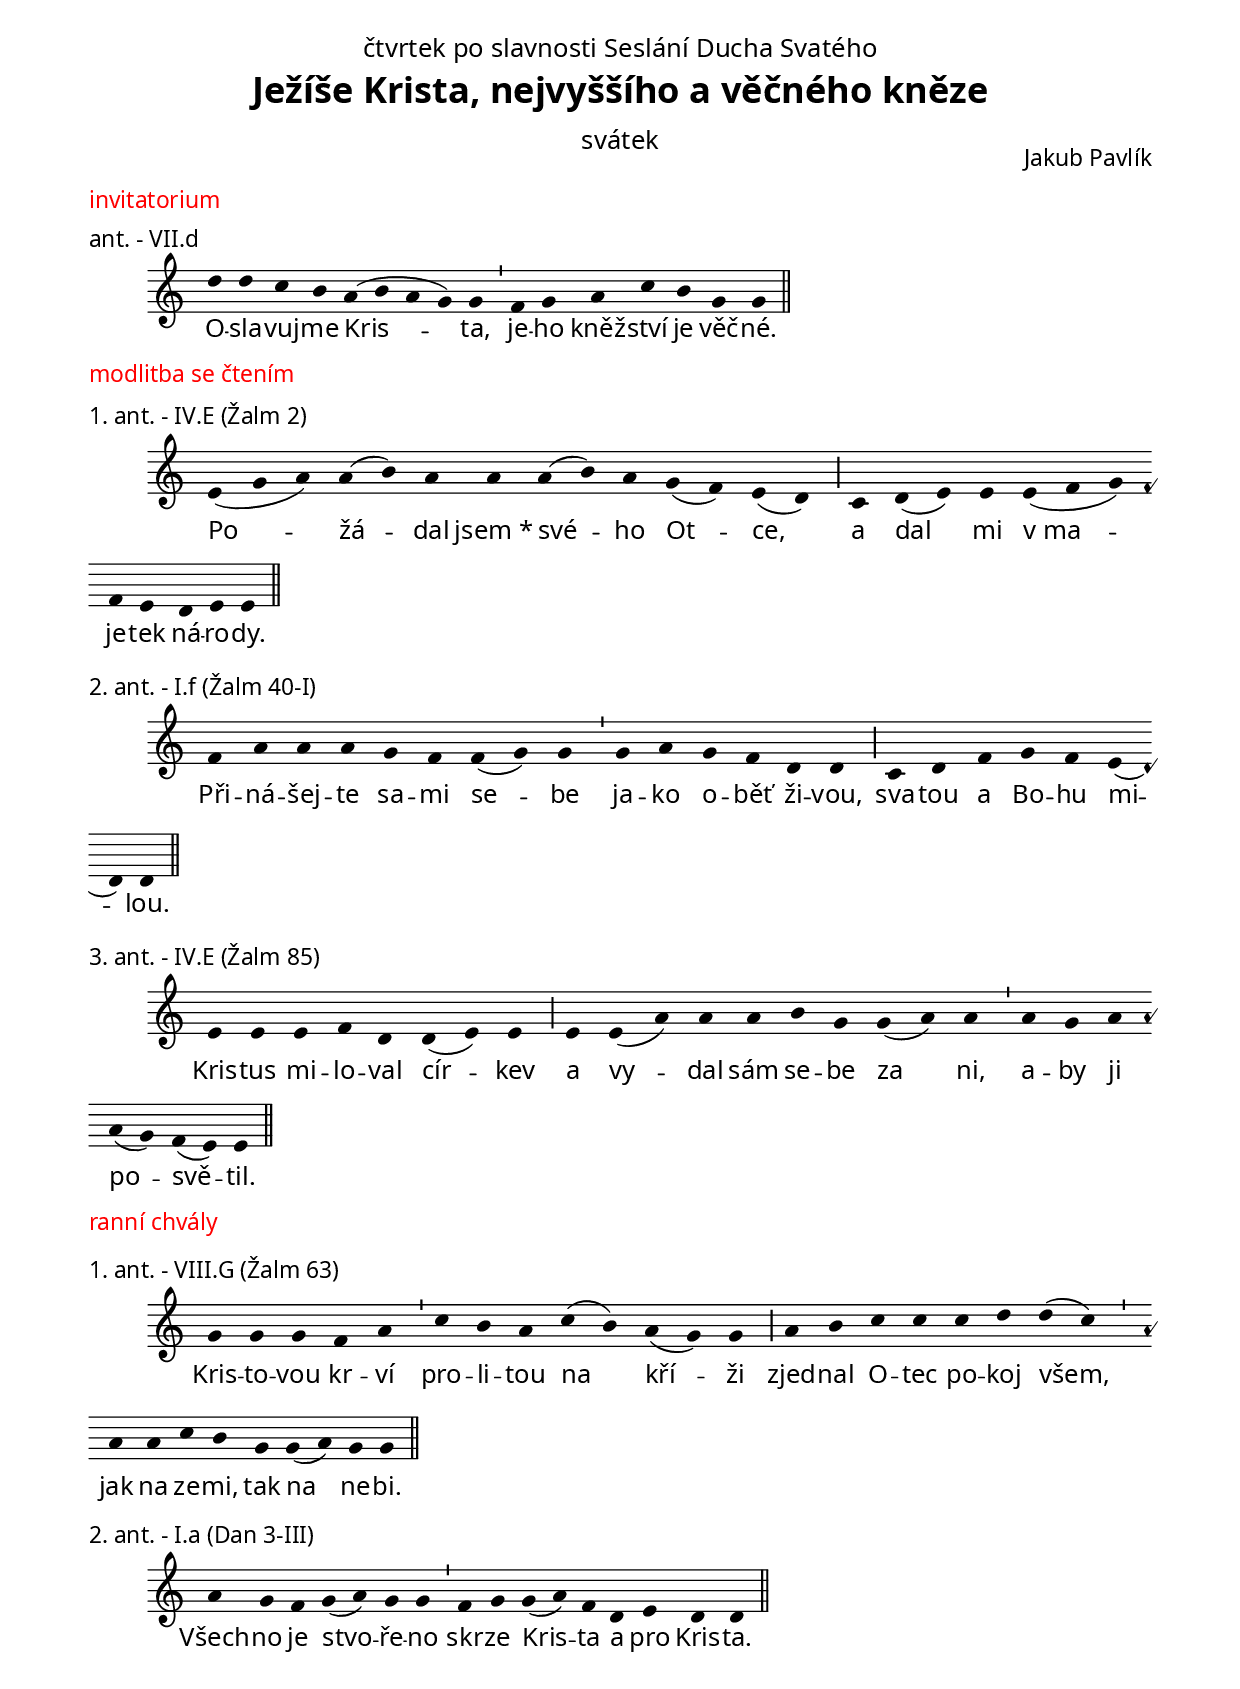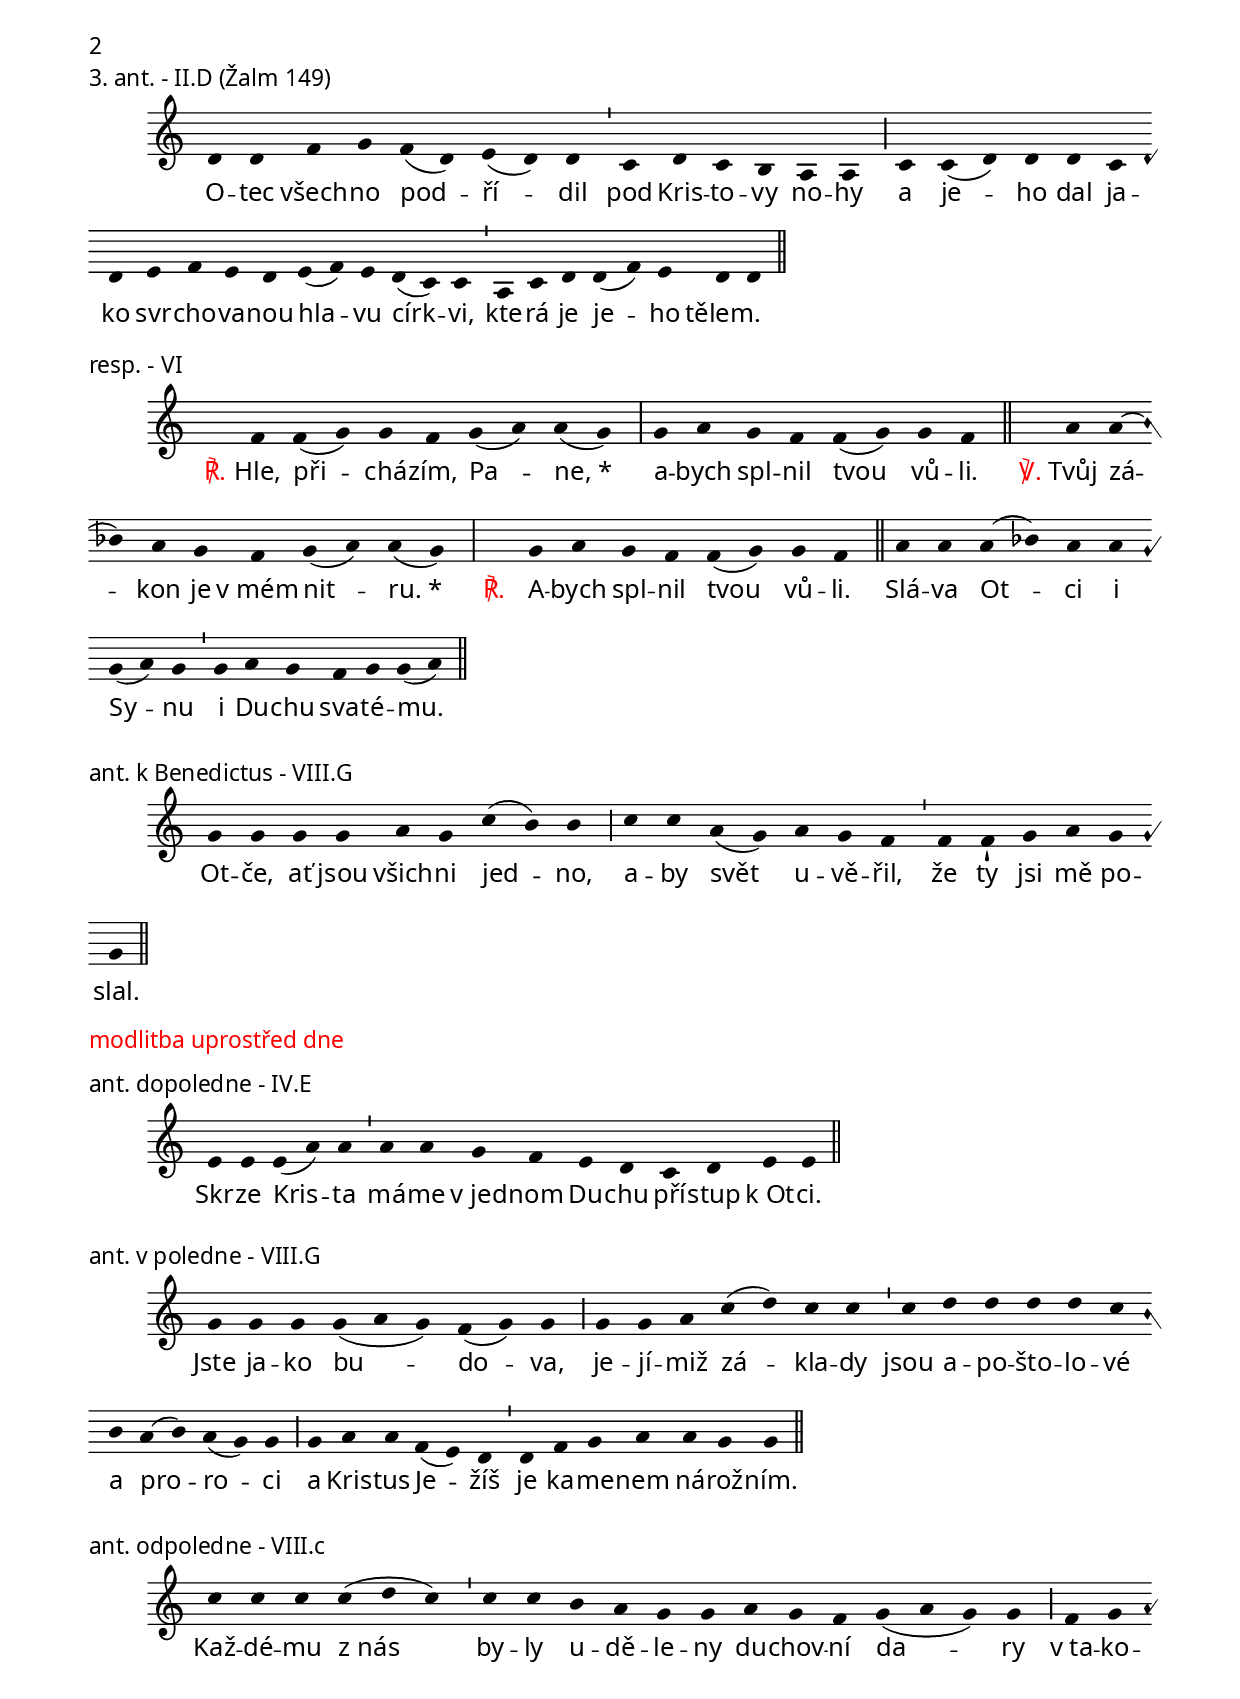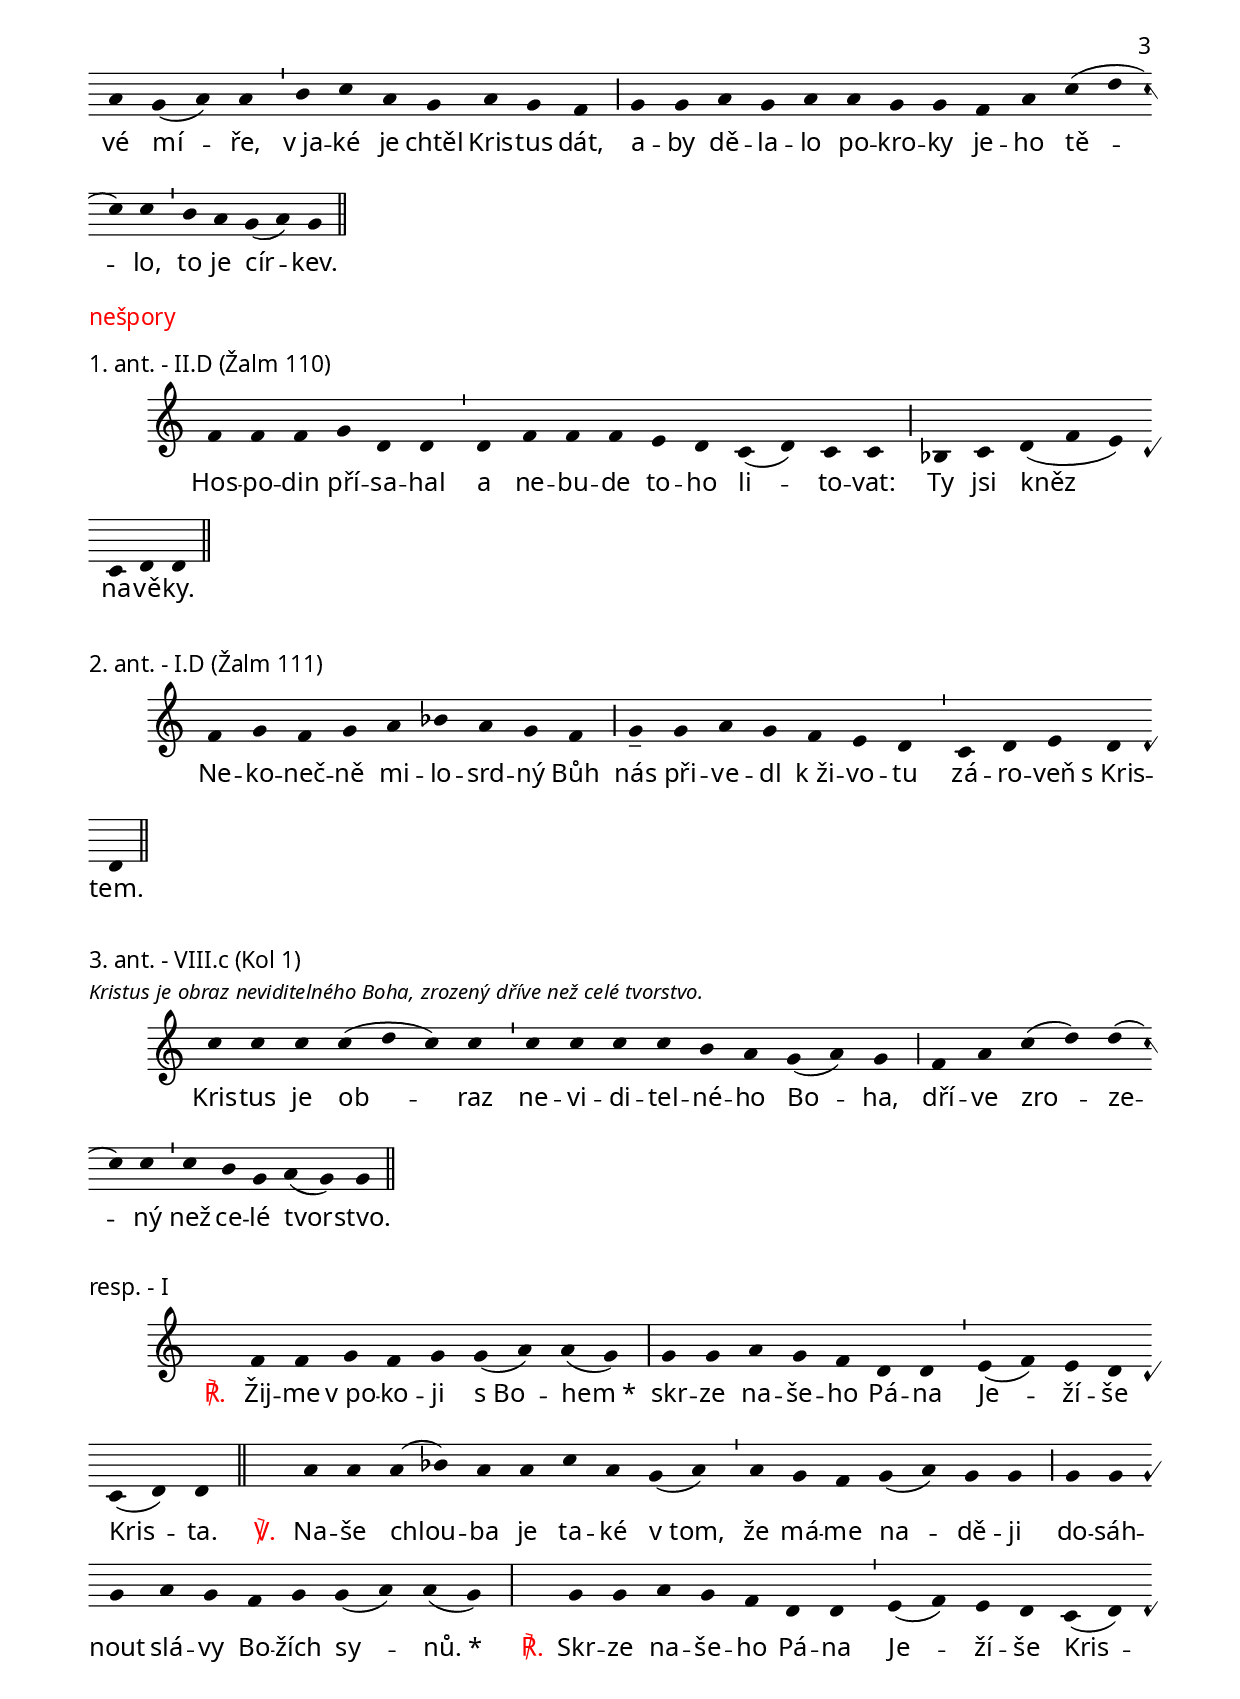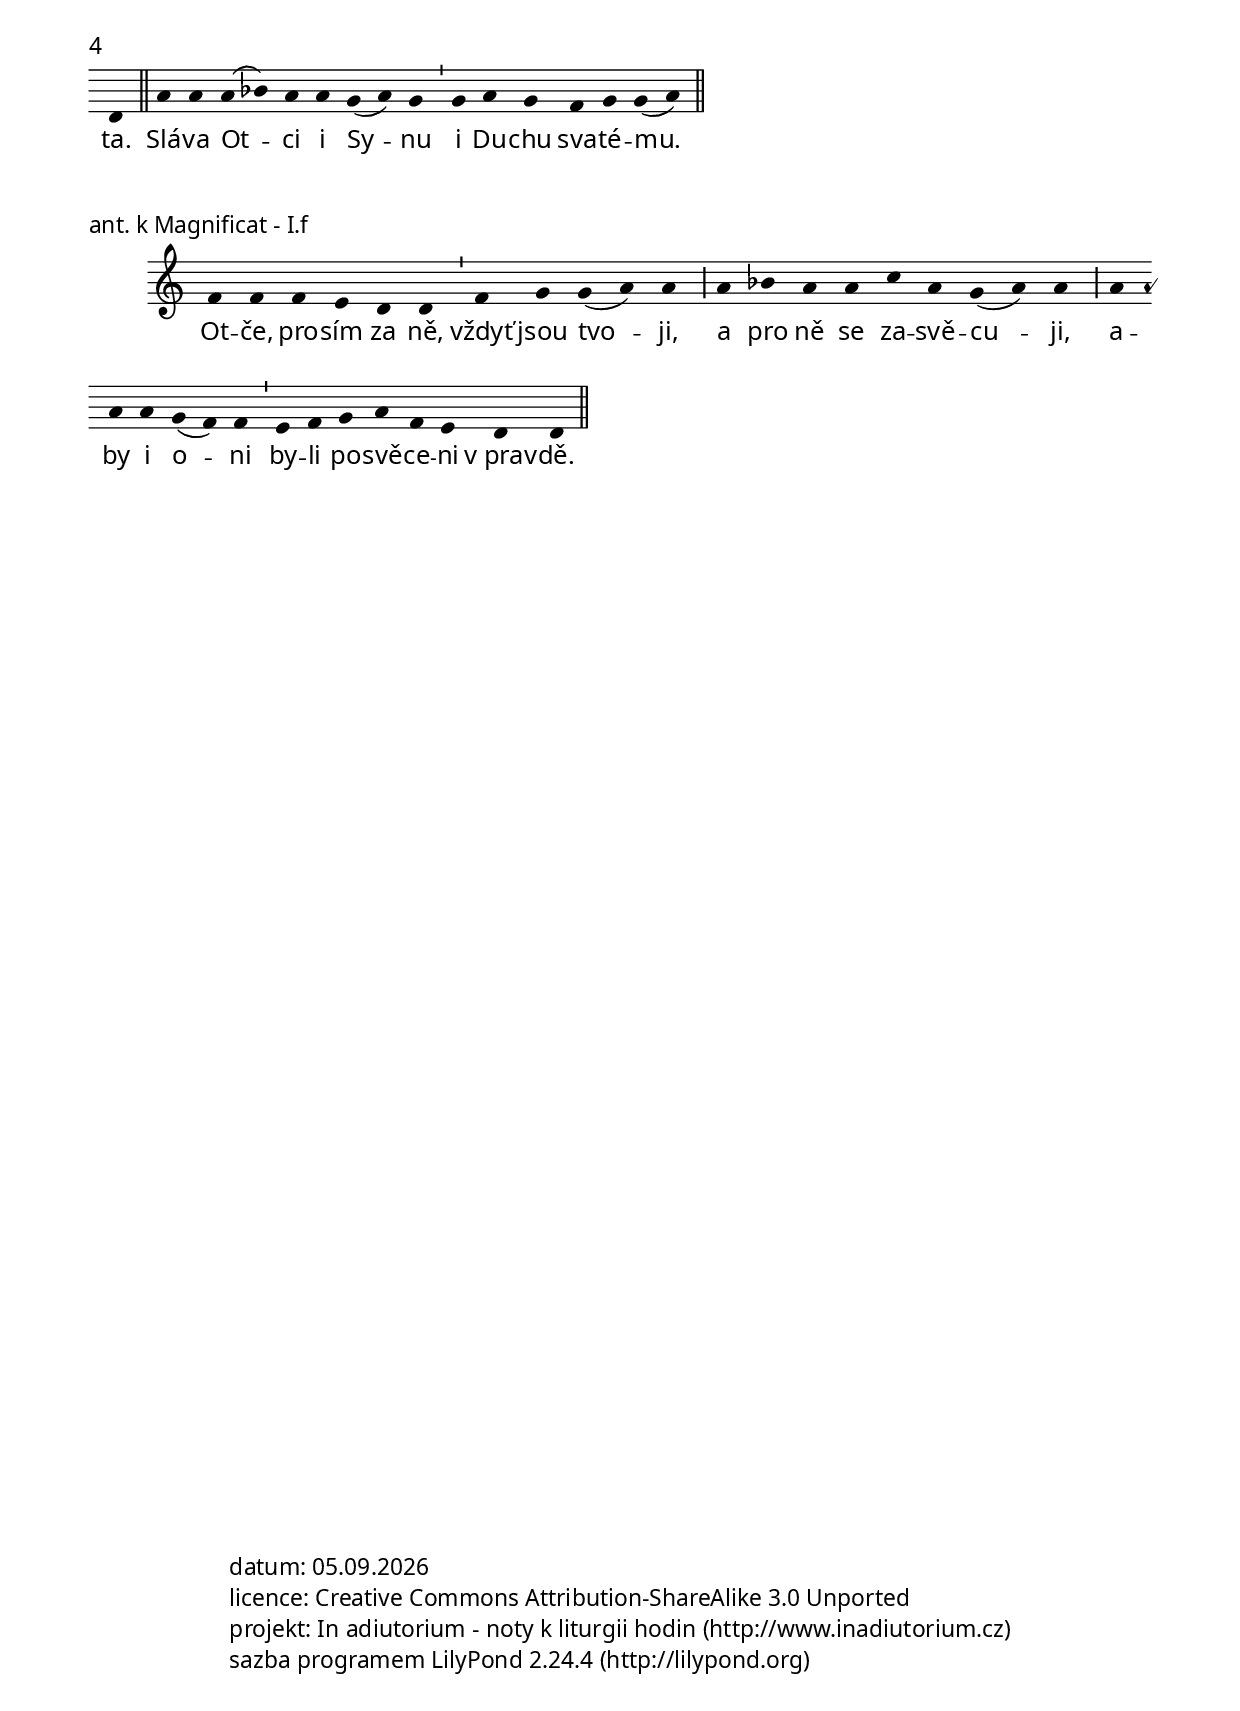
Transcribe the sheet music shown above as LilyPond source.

\version "2.19.16"

\include "spolecne.ly"
\include "dilyresponsorii.ly"

\header {
  title = \markup\titleSvatek
            "Ježíše Krista, nejvyššího a věčného kněze"
            "svátek"
            "čtvrtek po slavnosti Seslání Ducha Svatého"
  composer = "Jakub Pavlík"
}

\markup {\nadpisHodinka {"invitatorium"}}

\score {
  \relative c'' {
    \choralniRezim
    d4 d c b a( b a g) g \barMin
    f g a c b g g \barFinalis
  }
  \addlyrics {
    O -- sla -- vuj -- me Kris -- ta,
    je -- ho kněž -- ství je věč -- né.
  }
  \header {
    quid = "ant."
    modus = "VII"
    differentia = "d"
    psalmus = ""
    id = "invit"
    piece = \markup {\sestavTitulekBezZalmu}
  }
}

\markup {\nadpisHodinka {"modlitba se čtením"}}

\score {
    \relative c' {
      \choralniRezim
      e4( g a) a( b) a a a( b) a g( f) e( d) \barMaior
      c d( e) e e( f g) f e d e e \barFinalis
    }
    \addlyrics {
      Po -- žá -- dal jsem_* své -- ho Ot -- ce,
      a dal mi v_ma -- je -- tek ná -- ro -- dy.
    }
    \header {
      quid = "1. ant."
      modus = "IV"
      differentia = "E"
      psalmus = "Žalm 2"
      fial = "velikonoce_velikonocnioktav.ly#po-mc-a2?zacatek"
      id = "mc-a1"
      piece = \markup {\sestavTitulek}
    }
  }

\score {
  \relative c' {
    \choralniRezim
    f4 a a a g f f( g) g \barMin
    g a g f d d \barMaior
    c d f g f e( d) d \barFinalis
  }
  \addlyrics {
    Při -- ná -- šej -- te sa -- mi se -- be
    ja -- ko o -- běť ži -- vou,
    sva -- tou a Bo -- hu mi -- lou.

  }
  \header {
    quid = "2. ant."
    modus = "I"
    differentia = "f"
    psalmus = "Žalm 40-I"
    id = "mc-a2"
    piece = \markup {\sestavTitulek}
  }
}

\score {
  \relative c' {
    \choralniRezim
    e4 e e f d d( e) e \barMaior
    e e( a) a a b g g( a) a \barMin
    a g a a( g) f( e) e \barFinalis
  }
  \addlyrics {
    Kris -- tus mi -- lo -- val cír -- kev
    a vy -- dal sám se -- be za ni,
    a -- by ji po -- svě -- til.
  }
  \header {
    quid = "3. ant."
    modus = "IV"
    differentia = "E"
    psalmus = "Žalm 85"
    id = "mc-a3"
    piece = \markup {\sestavTitulek}
  }
}

\markup {\nadpisHodinka {"ranní chvály"}}

\score {
  \relative c'' {
    \choralniRezim
    g4 g g f a \barMin
    c b a c( b) a( g) g \barMaior
    a b c c c d d( c) \barMin
    a a c b g g( a) g g \barFinalis
  }
  \addlyrics {
    Kris -- to -- vou kr -- ví
    pro -- li -- tou na kří -- ži
    zjed -- nal O -- tec po -- koj všem,
    jak na ze -- mi, tak na ne -- bi.
  }
  \header {
    quid = "1. ant."
    modus = "VIII"
    differentia = "G"
    psalmus = "Žalm 63"
    id = "rch-a1"
    piece = \markup {\sestavTitulek}
  }
}

\score {
  \relative c'' {
    \choralniRezim
    a4 g f g( a) g g \barMin
    f g g( a) f d e d d \barFinalis
  }
  \addlyrics {
    Všech -- no je stvo -- ře -- no
    skr -- ze Kris -- ta a pro Kris -- ta.
  }
  \header {
    quid = "2. ant."
    modus = "I"
    differentia = "a"
    psalmus = "Dan 3-III"
    id = "rch-a2"
    piece = \markup {\sestavTitulek}
  }
}

\score {
  \relative c' {
    \choralniRezim
    d4 d f g f( d) e( d) d \barMin
    c d c b a a \barMaior
    c c( d) d d c d e f e d e( f) e d( c) c \barMin
    a c d d( f) e d d \barFinalis
  }
  \addlyrics {
    O -- tec všech -- no pod -- ří -- dil
    pod Kris -- to -- vy no -- hy
    a je -- ho dal ja -- ko svr -- cho -- va -- nou hla -- vu círk -- vi,
    kte -- rá je je -- ho tělem.
  }
  \header {
    quid = "3. ant."
    modus = "II"
    differentia = "D"
    psalmus = "Žalm 149"
    id = "rch-a3"
    piece = \markup {\sestavTitulek}
  }
}

\score {
  \relative c' {
    \choralniRezim

    % R
    \neviditelna f
    f4 f( g) g f g( a) a( g) \barMax
    g a g f f( g) g f \barFinalis
    % V
    \neviditelna a
    a4 a( bes) a g f g( a) a( g) \barMax
    % R
    \neviditelna a
    g a g f f( g) g f \barFinalis
    % Slava
    \respVIdoxologie \barFinalis
  }
  \addlyrics {
    \Response Hle, při -- chá -- zím, Pa -- ne,_*
    a -- bych spl -- nil tvou vů -- li.
    \Verse Tvůj zá -- kon je v_mém nit -- ru._*
    \Response A -- bych spl -- nil tvou vů -- li.
    \textRespDoxologie
  }
  \header {
    quid = "resp."
    modus = "VI"
    id = "rch-resp"
    piece = \markup {\sestavTitulekResp}
  }
}

\score {
  \relative c'' {
    \choralniRezim
    g4 g g g a g c( b) b \barMaior
    c c a( g) a g f \barMin
    f f-! g a g g \barFinalis
  }
  \addlyrics {
    Ot -- če, ať jsou všich -- ni jed -- no,
    a -- by svět u -- vě -- řil,
    že ty jsi mě po -- slal.
  }
  \header {
    quid = "ant. k Benedictus"
    modus = "VIII"
    differentia = "G"
    psalmus = ""
    % antifony/velikonoce_nedeleC.ly#viimag1 ma hodne podobny text,
    % ale utrzek nesel samostatne pouzit.
    id = "rch-aben"
    piece = \markup {\sestavTitulekBezZalmu}
  }
}

\markup {\nadpisHodinka {"modlitba uprostřed dne"}}

\score {
  \relative c' {
    \choralniRezim
    e4 e e( a) a \barMin
    a a g f e d c d e e \barFinalis
  }
  \addlyrics {
    Skr -- ze Kris -- ta
    má -- me v_jed -- nom Du -- chu pří -- stup k_Ot -- ci.
  }
  \header {
    quid = "ant. dopoledne"
    modus = "IV"
    differentia = "E"
    psalmus = ""
    placet = "lépe"
    id = "tercie"
    piece = \markup {\sestavTitulekBezZalmu}
  }
}

\score {
  \relative c'' {
    \choralniRezim
    g4 g g g( a g) f( g) g \barMaior
    g g a c( d) c c \barMin
    c d d d d c b a( b) a( g) g \barMaior
    g a a f( e) d \barMin
    d f g a a g g \barFinalis
  }
  \addlyrics {
    Jste ja -- ko bu -- do -- va,
    je -- jí -- miž zá -- kla -- dy
    jsou a -- po -- što -- lo -- vé a pro -- ro -- ci
    a Kris -- tus Je -- žíš
    je ka -- me -- nem ná -- rož -- ním.
  }
  \header {
    quid = "ant. v poledne"
    modus = "VIII"
    differentia = "G"
    psalmus = ""
    placet = "prostřední část je nezpěvná"
    id = "sexta"
    piece = \markup {\sestavTitulekBezZalmu}
  }
}

\score {
  \relative c'' {
    \choralniRezim
    c4 c c c( d c) \barMin
    c c b a g g a g f g( a g) g \barMaior
    f g a g( a) a \barMin
    b c a g a g f \barMaior
    g g a g a a g g f a c( d c) c \barMin
    b a g( a) g \barFinalis
  }
  \addlyrics {
    Kaž -- dé -- mu z_nás
    by -- ly u -- dě -- le -- ny du -- chov -- ní da -- ry
    v_ta -- ko -- vé mí -- ře,
    v_ja -- ké je chtěl Kris -- tus dát,
    a -- by dě -- la -- lo po -- kro -- ky je -- ho tě -- lo,
    to je cír -- kev.
  }
  \header {
    quid = "ant. odpoledne"
    modus = "VIII"
    differentia = "c"
    psalmus = ""
    placet = "nápadně a nelibě moc torculů"
    id = "nona"
    piece = \markup {\sestavTitulekBezZalmu}
  }
}

\markup {\nadpisHodinka {"nešpory"}}

\score {
  \relative c' {
    \choralniRezim
    f4 f f g d d \barMin
    d f f f e d c( d) c c \barMaior
    bes c d( f e) c d d \barFinalis
  }
  \addlyrics {
    Hos -- po -- din pří -- sa -- hal
    a ne -- bu -- de to -- ho li -- to -- vat:
    Ty jsi kněz na -- vě -- ky.

  }
  \header {
    quid = "1. ant."
    modus = "II"
    differentia = "D"
    psalmus = "Žalm 110"
    id = "ne-a1"
    piece = \markup {\sestavTitulek}
  }
}

\score {
  \relative c' {
    \choralniRezim
    f g f g a bes a g f \barMaior
    g-- g a g f e d \barMin
    c d e d d \barFinalis
  }
  \addlyrics {
    Ne -- ko -- neč -- ně mi -- lo -- srd -- ný Bůh
    nás při -- ve -- dl k_ži -- vo -- tu
    zá -- ro -- veň s_Kris -- tem.
  }
  \header {
    quid = "2. ant."
    modus = "I"
    differentia = "D"
    psalmus = "Žalm 111"
    % motiv není převzat doslovně
    fial = "antifony/pust_tyden4.ly#ne-1ne-a3?cast"
    id = "ne-a2"
    piece = \markup {\sestavTitulek}
  }
}

\score {
  \relative c'' {
    \choralniRezim
    c4 c c c( d c) c \barMin
    c c c c b a g( a) g \barMaior
    f a c( d) d( c) c \barMin
    c b g a( g) g \barFinalis
  }
  \addlyrics {
    Kris -- tus je ob -- raz
    ne -- vi -- di -- tel -- né -- ho Bo -- ha,
    dří -- ve zro -- ze -- ný
    než ce -- lé tvor -- stvo.
  }
  \header {
    textus_approbatus = "Kristus je obraz neviditelného Boha,
    zrozený dříve než celé tvorstvo."
    quid = "3. ant."
    modus = "VIII"
    differentia = "c"
    psalmus = "Kol 1"
    id = "ne-a3"
    piece = \markup {\sestavTitulek}
  }
}

\score {
  \relative c' {
    \choralniRezim

    % R
    \neviditelna f
    f4 f g f g g( a) a( g) \barMax
    g g a g f d d \barMin e( f) e d c( d) d \barFinalis
    % V
    \neviditelna a
    a'4 a a( bes) a a c a g( a) \barMin
    a g f g( a) g g \barMaior
    g g g a g f g g( a) a( g) \barMax
    % R
    \neviditelna a
    g g a g f d d \barMin e( f) e d c( d) d \barFinalis
    % Slava
    \relative c'' \respVIdoxologie \barFinalis
  }
  \addlyrics {
    \Response Žij -- me v_po -- ko -- ji s_Bo -- hem_*
    skr -- ze na -- še -- ho Pá -- na Je -- ží -- še Kris -- ta.
    \Verse Na -- še chlou -- ba je ta -- ké v_tom,
    že má -- me na -- dě -- ji
    do -- sáh -- nout slá -- vy Bo -- žích sy -- nů._*
    \Response Skr -- ze na -- še -- ho Pá -- na Je -- ží -- še Kris -- ta.
    \textRespDoxologie
  }
  \header {
    quid = "resp."
    modus = "I"
    id = "ne-resp"
    piece = \markup {\sestavTitulekResp}
  }
}

\score {
  \relative c' {
    \choralniRezim
    f4 f f e d d \barMin
    f g g( a) a \barMaior
    a bes a a c a g( a) a \barMaior
    a a a g( f) f \barMin
    e f g a f e d d \barFinalis
  }
  \addlyrics {
    Ot -- če, pro -- sím za ně,
    vždyť jsou tvo -- ji,
    a pro ně se za -- svě -- cu -- ji,
    a -- by i o -- ni
    by -- li po -- svě -- ce -- ni v_prav -- dě.
  }
  \header {
    quid = "ant. k Magnificat"
    modus = "I"
    differentia = "f"
    psalmus = ""
    id = "ne-amag"
    piece = \markup {\sestavTitulekBezZalmu}
  }
}